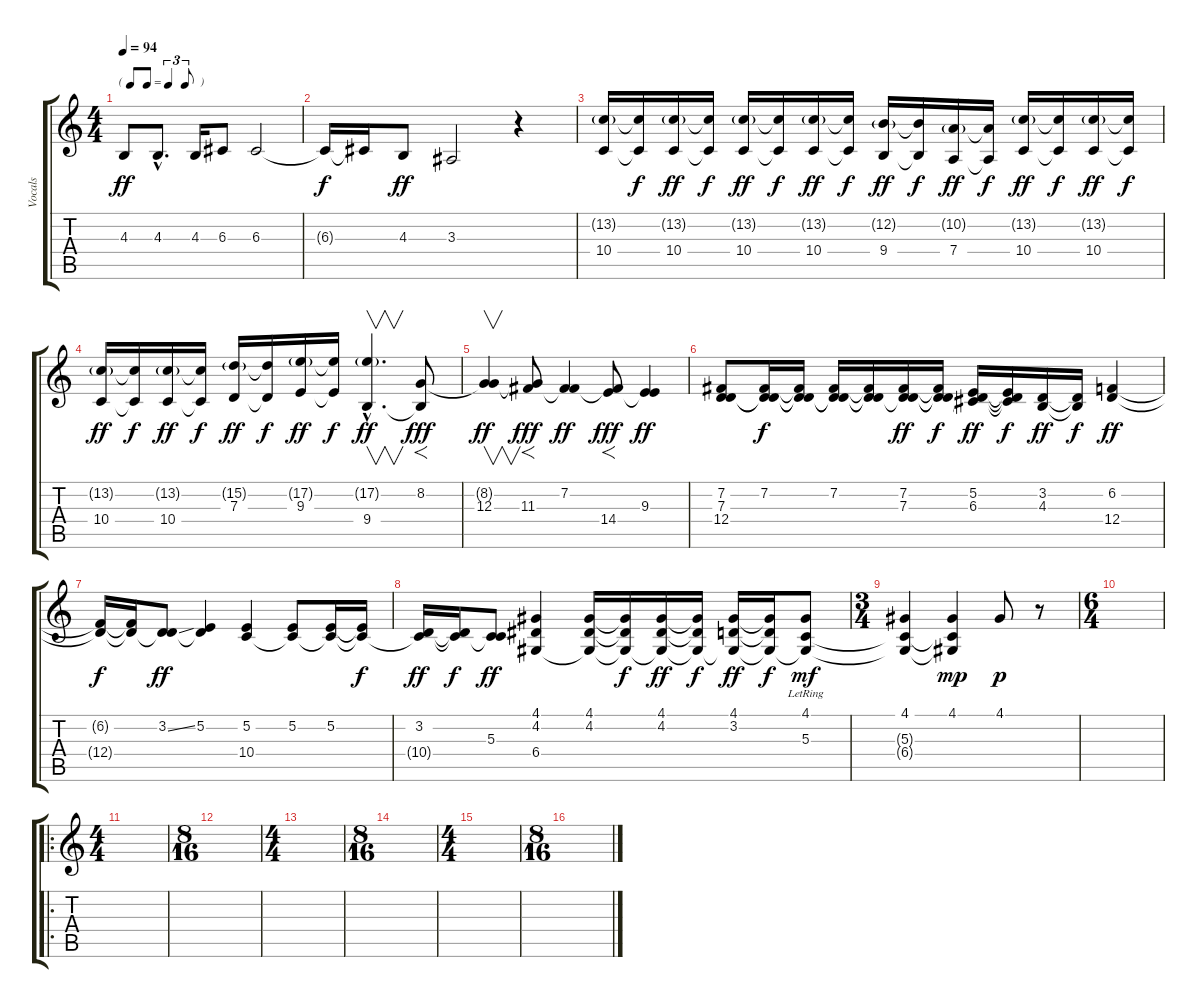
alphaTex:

\track ("Vocals" "Vocals") {instrument voiceoohs}
\staff {score tabs}
\tuning (E4 B3 G3 D3 A2 E2) {hide}
\ts (4 4)
\tf triplet8th
\tempo 94
\clef g2
\ks c
4.3.8{dy ff} 4.3{hac}.8{d} 4.3.16 6.3.8 6.3.2 |
6.3{t}.16{dy f} 6.3{t}.16 4.3.8{dy ff} 3.3.2 r.4 |
(13.2{g} 10.4).16 (13.2{t} 10.4{t}).16{dy f} (13.2{g} 10.4).16{dy ff} (13.2{t} 10.4{t}).16{dy f} (13.2{g} 10.4).16{dy ff} (13.2{t} 10.4{t}).16{dy f} (13.2{g} 10.4).16{dy ff} (13.2{t} 10.4{t}).16{dy f} (12.2{g} 9.4).16{dy ff} (12.2{t} 9.4{t}).16{dy f} (10.2{g} 7.4).16{dy ff} (10.2{t} 7.4{t}).16{dy f} (13.2{g} 10.4).16{dy ff} (13.2{t} 10.4{t}).16{dy f} (13.2{g} 10.4).16{dy ff} (13.2{t} 10.4{t}).16{dy f} |
(13.2{g} 10.4).16{dy ff} (13.2{t} 10.4{t}).16{dy f} (13.2{g} 10.4).16{dy ff} (13.2{t} 10.4{t}).16{dy f} (15.2{g} 7.3).16{dy ff} (15.2{t} 7.3{t}).16{dy f} (17.2{g} 9.3).16{dy ff} (17.2{t} 9.3{t}).16{dy f} (17.2{g hac} 9.4{hac}).4{v d dy ff} (8.2 9.4{t}).8{f dy fff volume 11 balance 16} |
(8.2{t} 12.3).4{v dy ff balance 0} (8.2{t} 11.3).8{f dy fff balance 16} (7.2 11.3{t}).4{dy ff balance 0} (7.2{t} 14.4).8{f dy fff balance 16} (9.3 14.4{t}).4{dy ff balance 0} |
(7.2 7.3 12.4).8{volume 16 balance 8} (7.2 7.3{t} 12.4{t}).16{dy f} (7.2{t} 7.3{t} 12.4{t}).16 (7.2 7.3{t} 12.4{t}).16 (7.2{t} 7.3{t} 12.4{t}).16 (7.2 7.3 12.4{t}).16{dy ff} (7.2{t} 7.3{t} 12.4{t}).16{dy f} (5.2 6.3 12.4{t}).16{dy ff} (5.2{t} 6.3{t} 12.4{t}).16{dy f} (3.2 4.3).16{dy ff} (3.2{t} 4.3{t}).16{dy f} (6.2 12.4).4{dy ff} |
(6.2{t} 12.4{t}).16{dy f} (6.2{t} 12.4{t}).16 (3.2{ss} 12.4{t}).8{dy ff} (5.2 12.4{t}).4 (5.2 10.4).4 (5.2 10.4{t}).8 (5.2 10.4{t}).16 (5.2{t} 10.4{t}).16{dy f} |
(3.2 10.4{t}).16{dy ff} (3.2{t} 10.4{t}).16{dy f} (5.3 10.4{t}).8{dy ff} (4.1 4.2 6.4).4 (4.1 4.2 6.4{t}).16 (4.1{t} 4.2{t} 6.4{t}).16{dy f} (4.1 4.2 6.4{t}).16{dy ff} (4.1{t} 4.2{t} 6.4{t}).16{dy f} (4.1 3.2 6.4{t}).16{dy ff} (4.1{t} 3.2{t} 6.4{t}).16{dy f} (4.1 5.3{lr} 6.4{t}).8{dy mf} |
\ts (3 4)
(4.1 5.3{t} 6.4{t}).4 (4.1 5.3{t} 6.4{t}).4{dy mp} 4.1.8{dy p} r.8 |
\ts (6 4)
|
\ro
\ts (4 4)
|
\ts (8 16)
|
\ts (4 4)
|
\ts (8 16)
|
\ts (4 4)
|
\ts (8 16)
